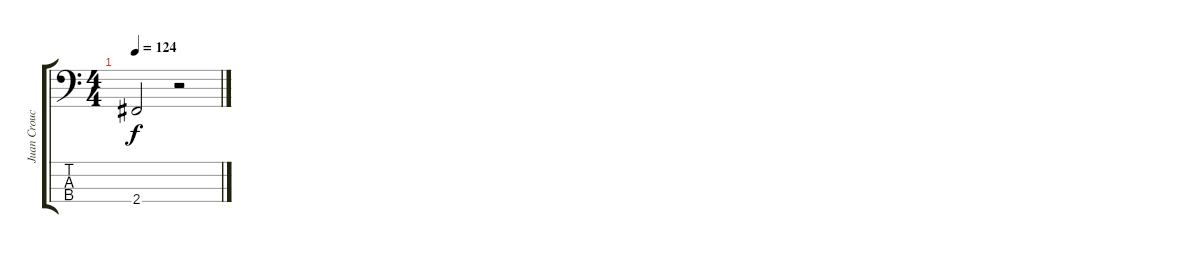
\track ("Juan Croucier" "Juan Crouc") {instrument electricbasspick}
\staff {score tabs}
\tuning (G2 D2 A1 E1) {hide}
\ts (4 4)
\tempo 124
\clef f4
\ks c
2.4.2{dy f} r.2
